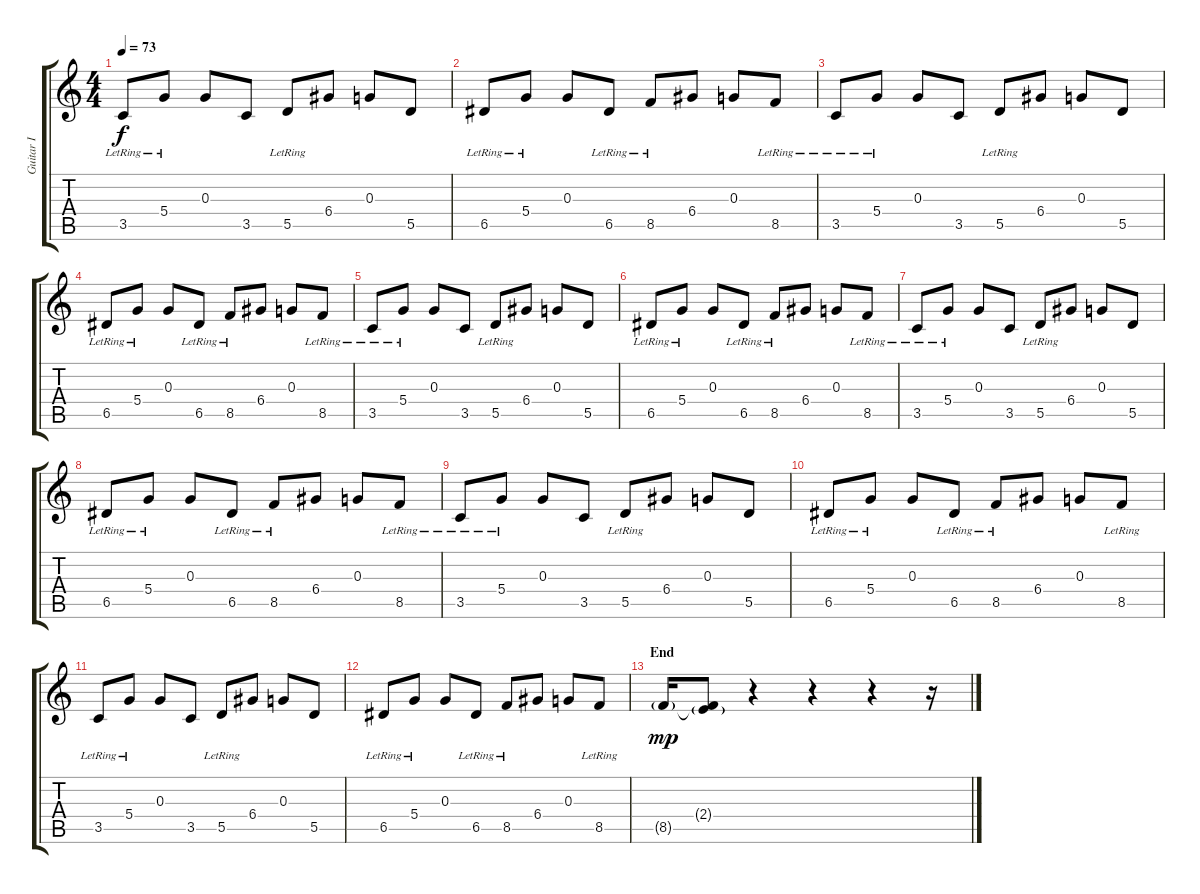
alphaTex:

\track ("Guitar I" "Guitar I") {instrument overdrivenguitar}
\staff {score tabs}
\tuning (E4 B3 G3 D3 A2 E2) {hide}
\ts (4 4)
\tempo 73
\clef g2
\ks c
3.5{lr}.8{dy f} 5.4{lr}.8 0.3.8 3.5.8 5.5{lr}.8 6.4.8 0.3.8 5.5.8 |
6.5{lr}.8 5.4{lr}.8 0.3.8 6.5{lr}.8 8.5{lr}.8 6.4.8 0.3.8 8.5{lr}.8 |
3.5{lr}.8 5.4{lr}.8 0.3.8 3.5.8 5.5{lr}.8 6.4.8 0.3.8 5.5.8 |
6.5{lr}.8 5.4{lr}.8 0.3.8 6.5{lr}.8 8.5{lr}.8 6.4.8 0.3.8 8.5{lr}.8 |
3.5{lr}.8{volume 15} 5.4{lr}.8 0.3.8 3.5.8 5.5{lr}.8 6.4.8 0.3.8 5.5.8 |
6.5{lr}.8 5.4{lr}.8 0.3.8 6.5{lr}.8 8.5{lr}.8 6.4.8 0.3.8 8.5{lr}.8 |
3.5{lr}.8 5.4{lr}.8 0.3.8 3.5.8 5.5{lr}.8 6.4.8 0.3.8 5.5.8 |
6.5{lr}.8 5.4{lr}.8 0.3.8 6.5{lr}.8 8.5{lr}.8 6.4.8 0.3.8 8.5{lr}.8 |
3.5{lr}.8 5.4{lr}.8 0.3.8 3.5.8 5.5{lr}.8 6.4.8 0.3.8 5.5.8 |
6.5{lr}.8 5.4{lr}.8 0.3.8 6.5{lr}.8 8.5{lr}.8 6.4.8 0.3.8 8.5{lr}.8 |
3.5{lr}.8 5.4{lr}.8 0.3.8 3.5.8 5.5{lr}.8 6.4.8 0.3.8 5.5.8 |
6.5{lr}.8 5.4{lr}.8 0.3.8 6.5{lr}.8 8.5{lr}.8 6.4.8 0.3.8 8.5{lr}.8 |
\section ("" "End")
8.5{g}.16{dy mp} (2.4{g} 8.5{t}).8 r.4 r.4 r.4 r.16
